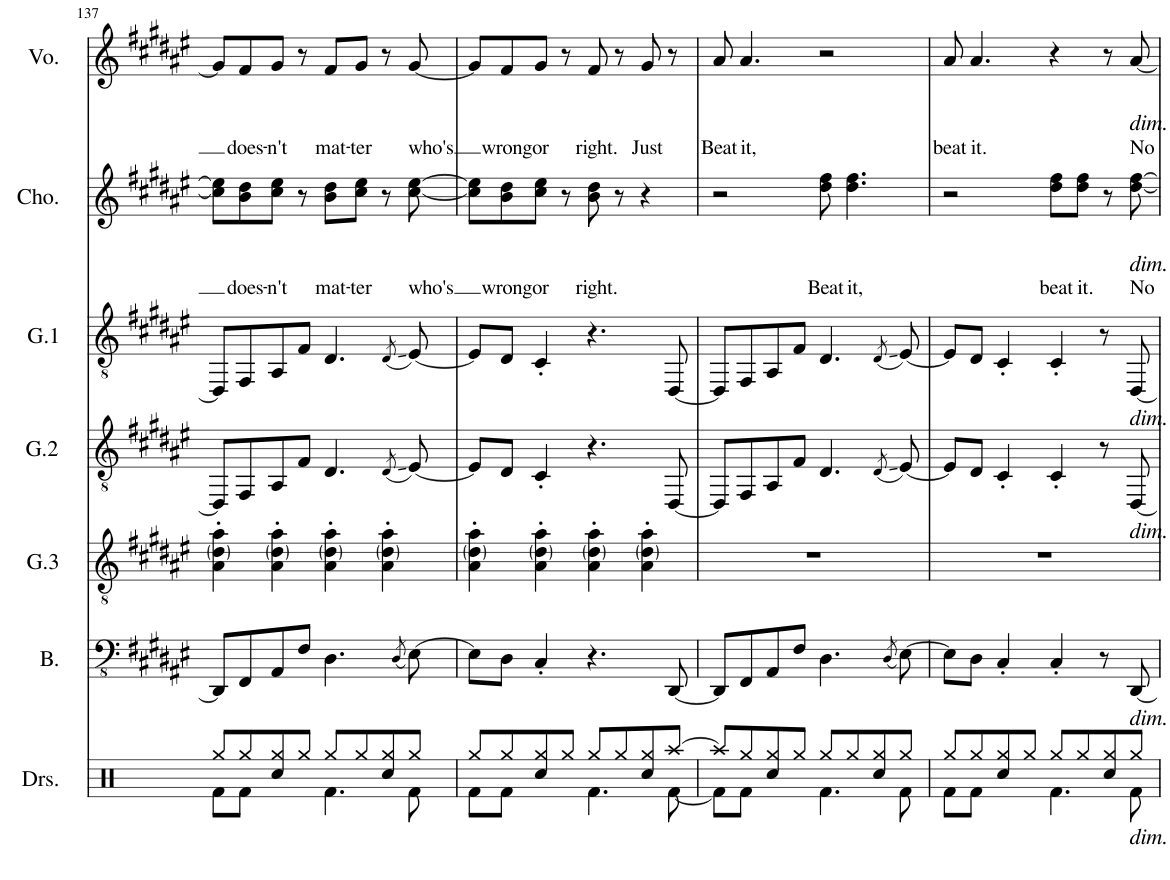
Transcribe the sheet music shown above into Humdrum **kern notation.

**kern	**kern	**kern	**kern	**kern	**text	**kern	**text
*part6	*part5	*part4	*part3	*part2	*part2	*part1	*part1
*staff6	*staff5	*staff4	*staff3	*staff2	*staff2	*staff1	*staff1
*I"Bass	*I"Guitar 3	*I"Guitar 2	*I"Guitar 1	*I"Choir	*	*I"Voice	*
*I'B.	*I'G.3	*I'G.2	*I'G.1	*I'Cho.	*	*I'Vo.	*
!!LO:PB:g=z
*clefFv4	*clefGv2	*clefGv2	*clefGv2	*clefG2	*	*clefG2	*
*k[f#c#g#d#a#e#]	*k[f#c#g#d#a#e#]	*k[f#c#g#d#a#e#]	*k[f#c#g#d#a#e#]	*k[f#c#g#d#a#e#]	*	*k[f#c#g#d#a#e#]	*
*M4/4	*M4/4	*M4/4	*M4/4	*M4/4	*	*M4/4	*
=137	=137	=137	=137	=137	=137	=137	=137
8DDD#/L]	4A#\' 4d#\' 4a#\'	8DD#/L]	8DD#/L]	8cc#\] 8ee#\]L	.	8g#/L]	.
!	!	!	!	!	!LO:LY:b	!	!LO:LY:b
8FFF#/	.	8FF#/	8FF#/	8b\ 8dd#\	does-	8f#/	does-
!	!	!	!	!	!LO:LY:b	!	!LO:LY:b
8AAA#/	4A#\' 4d#\' 4a#\'	8AA#/	8AA#/	8cc#\ 8ee#\J	n't	8g#/J	n't
8FF#/J	.	8F#/J	8F#/J	8r	.	8r	.
!	!	!	!	!	!LO:LY:b	!	!LO:LY:b
4.DD#\	4A#\' 4d#\' 4a#\'	4.D#/	4.D#/	8b\ 8dd#\L	mat-	8f#/L	mat-
!	!	!	!	!	!LO:LY:b	!	!LO:LY:b
.	.	.	.	8cc#\ 8ee#\J	-ter	8g#/J	-ter
.	4A#\' 4d#\' 4a#\'	.	.	8r	.	8r	.
(8qDD#/	.	(8qD#/	(8qD#/	.	.	.	.
!	!	!	!	!	!LO:LY:b	!	!LO:LY:b
[8EE#\)	.	[8E#/)	[8E#/)	[8cc#\ [8ee#\	who's	[8g#/	who's
=138	=138	=138	=138	=138	=138	=138	=138
8EE#\L]	4A#\' 4d#\' 4a#\'	8E#/L]	8E#/L]	8cc#\] 8ee#\]L	.	8g#/L]	.
!	!	!	!	!	!LO:LY:b	!	!LO:LY:b
8DD#\J	.	8D#/J	8D#/J	8b\ 8dd#\	wrong	8f#/	wrong
!	!	!	!	!	!LO:LY:b	!	!LO:LY:b
4CC#'/	4A#\' 4d#\' 4a#\'	4C#'/	4C#'/	8cc#\ 8ee#\J	or	8g#/J	or
.	.	.	.	8r	.	8r	.
!	!	!	!	!	!LO:LY:b	!	!LO:LY:b
4.r	4A#\' 4d#\' 4a#\'	4.r	4.r	8b\ 8dd#\	right.	8f#/	right.
.	.	.	.	8r	.	8r	.
!	!	!	!	!	!	!	!LO:LY:b
.	4A#\' 4d#\' 4a#\'	.	.	4r	.	8g#/	Just
[8DDD#/	.	[8DD#/	[8DD#/	.	.	8r	.
=139	=139	=139	=139	=139	=139	=139	=139
!	!	!	!	!	!	!	!LO:LY:b
8DDD#/L]	1r	8DD#/L]	8DD#/L]	2r	.	8a#/	Beat
!	!	!	!	!	!	!	!LO:LY:b
8FFF#/	.	8FF#/	8FF#/	.	.	4.a#/	it,
8AAA#/	.	8AA#/	8AA#/	.	.	.	.
8FF#/J	.	8F#/J	8F#/J	.	.	.	.
!	!	!	!	!	!LO:LY:b	!	!
4.DD#\	.	4.D#/	4.D#/	8dd#\ 8ff#\	Beat	2r	.
!	!	!	!	!	!LO:LY:b	!	!
.	.	.	.	4.dd#\ 4.ff#\	it,	.	.
(8qDD#/	.	(8qD#/	(8qD#/	.	.	.	.
[8EE#\)	.	[8E#/)	[8E#/)	.	.	.	.
=140	=140	=140	=140	=140	=140	=140	=140
!	!	!	!	!	!	!	!LO:LY:b
8EE#\L]	1r	8E#/L]	8E#/L]	2r	.	8a#/	beat
!	!	!	!	!	!	!	!LO:LY:b
8DD#\J	.	8D#/J	8D#/J	.	.	4.a#/	it.
4CC#'/	.	4C#'/	4C#'/	.	.	.	.
!	!	!	!	!	!LO:LY:b	!	!
4CC#'/	.	4C#'/	4C#'/	8dd#\ 8ff#\L	beat	4r	.
!	!	!	!	!	!LO:LY:b	!	!
.	.	.	.	8dd#\ 8ff#\J	it.	.	.
8r	.	8r	8r	8r	.	8r	.
!	!	!	!	!	!	!LO:TX:b:i:t=dim.	!
!	!	!	!	!LO:TX:b:i:t=dim.	!	!	!
!	!	!	!LO:TX:b:i:t=dim.	!	!	!	!
!	!	!LO:TX:b:i:t=dim.	!	!	!	!	!
!LO:TX:b:i:t=dim.	!	!	!	!	!	!	!
!	!	!	!	!	!LO:LY:b	!	!LO:LY:b
[8DDD#/	.	[8DD#/	[8DD#/	[8dd#\ [8ff#\	No	[8a#/	No
=	=	=	=	=	=	=	=
*-	*-	*-	*-	*-	*-	*-	*-
